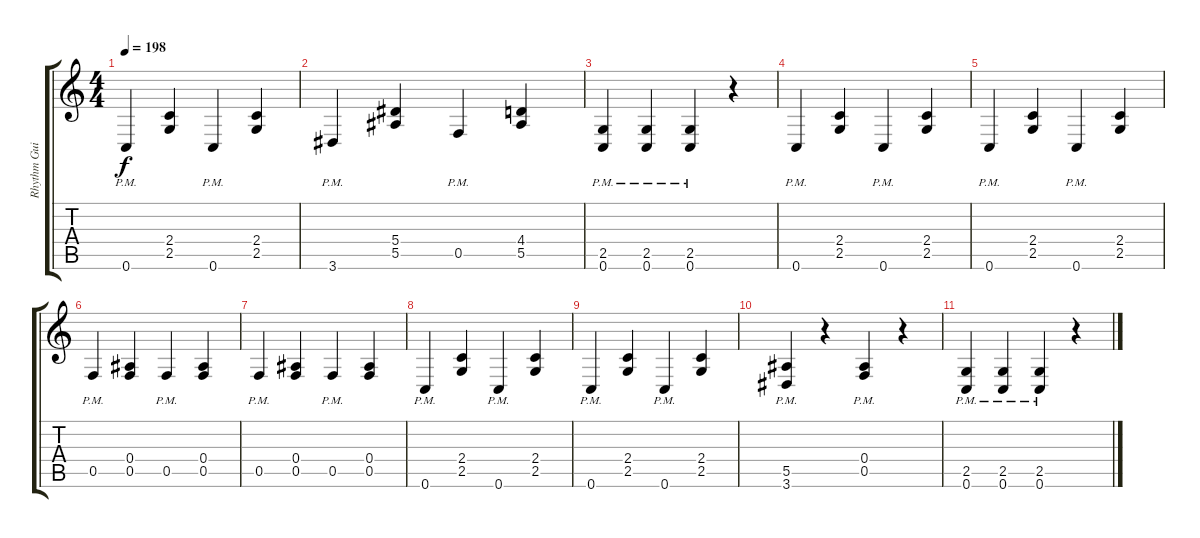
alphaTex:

\track ("Rhythm Guitar" "Rhythm Gui") {instrument distortionguitar}
\staff {score tabs}
\tuning (C4 G3 Eb3 Bb2 F2 C2) {hide}
\ts (4 4)
\tempo 198
\clef g2
\ks c
0.6{pm}.4{dy f} (2.4 2.5).4 0.6{pm}.4 (2.4 2.5).4 |
3.6{pm}.4 (5.4 5.5).4 0.5{pm}.4 (4.4 5.5).4 |
(2.5{pm} 0.6{pm}).4 (2.5{pm} 0.6{pm}).4 (2.5{pm} 0.6{pm}).4 r.4 |
0.6{pm}.4 (2.4 2.5).4 0.6{pm}.4 (2.4 2.5).4 |
0.6{pm}.4 (2.4 2.5).4 0.6{pm}.4 (2.4 2.5).4 |
0.5{pm}.4 (0.4 0.5).4 0.5{pm}.4 (0.4 0.5).4 |
0.5{pm}.4 (0.4 0.5).4 0.5{pm}.4 (0.4 0.5).4 |
0.6{pm}.4 (2.4 2.5).4 0.6{pm}.4 (2.4 2.5).4 |
0.6{pm}.4 (2.4 2.5).4 0.6{pm}.4 (2.4 2.5).4 |
(5.5 3.6{pm}).4 r.4 (0.4 0.5{pm}).4 r.4 |
(2.5{pm} 0.6{pm}).4 (2.5{pm} 0.6{pm}).4 (2.5{pm} 0.6{pm}).4 r.4
